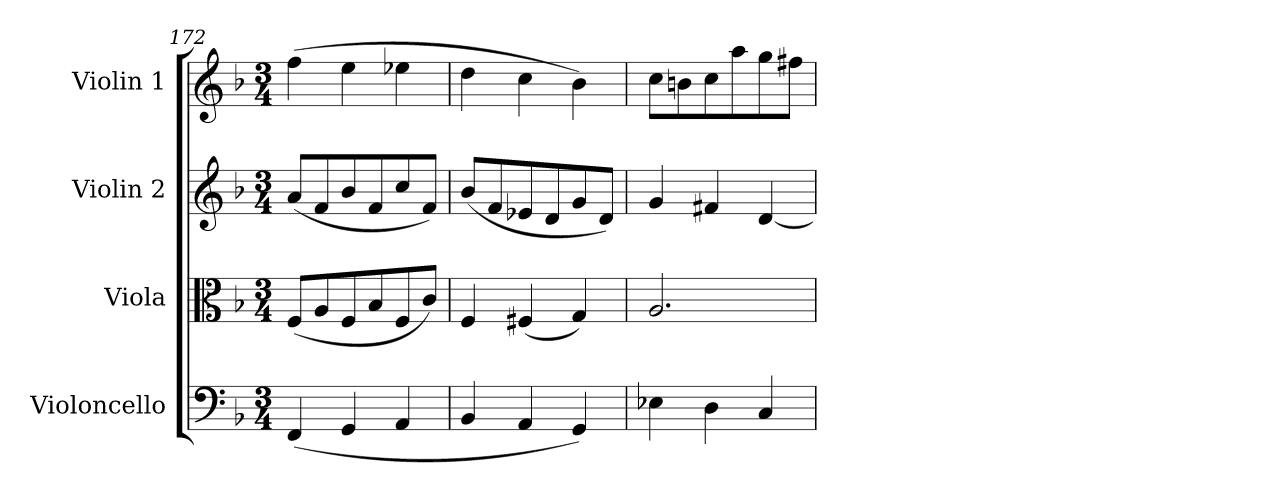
**kern	**kern	**kern	**kern
*part4	*part3	*part2	*part1
*staff4	*staff3	*staff2	*staff1
*I"Violoncello	*I"Viola	*I"Violin 2	*I"Violin 1
*I'Vc	*I'Vla	*I'Vln	*I'Vln
*clefF4	*clefC3	*clefG2	*clefG2
*k[b-]	*k[b-]	*k[b-]	*k[b-]
*M3/4	*M3/4	*M3/4	*M3/4
=172	=172	=172	=172
(4FF/	(8F/L	(8a/L	(4ff\
.	8A/	8f/	.
4GG/	8F/	8b-/	4ee\
.	8B-/	8f/	.
4AA/	8F/	8cc/	4ee-X\
.	8c/J)	8f/J)	.
=173	=173	=173	=173
4BB-/	4F/	(8b-/L	4dd\
.	.	8f/	.
4AA/	(4F#X/	8e-X/	4cc\
.	.	8d/	.
4GG/)	4G/)	8g/	4b-\)
.	.	8d/J)	.
!!LO:LB:g=z
=174	=174	=174	=174
4E-X\	2.A/	4g/	8cc\L
.	.	.	8bn\
4D\	.	4f#X/	8cc\
.	.	.	8aa\
4C/	.	[4d/	8gg\
.	.	.	8ff#X\J
=	=	=	=
*-	*-	*-	*-
